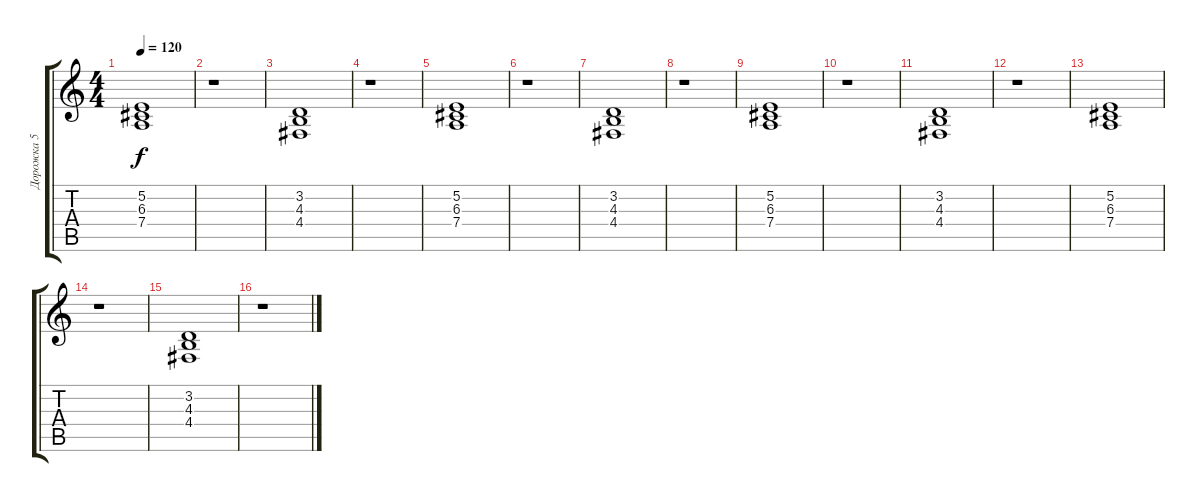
\track ("Дорожка 5" "Дорожка 5") {instrument stringensemble2}
\staff {score tabs}
\tuning (E4 B3 G3 D3 A2 E2) {hide}
\ts (4 4)
\tempo 120
\clef g2
\ks c
(5.2 6.3 7.4).1{dy f} |
r.1 |
(3.2 4.3 4.4).1 |
r.1 |
(5.2 6.3 7.4).1 |
r.1 |
(3.2 4.3 4.4).1 |
r.1 |
(5.2 6.3 7.4).1 |
r.1 |
(3.2 4.3 4.4).1 |
r.1 |
(5.2 6.3 7.4).1 |
r.1 |
(3.2 4.3 4.4).1 |
r.1
